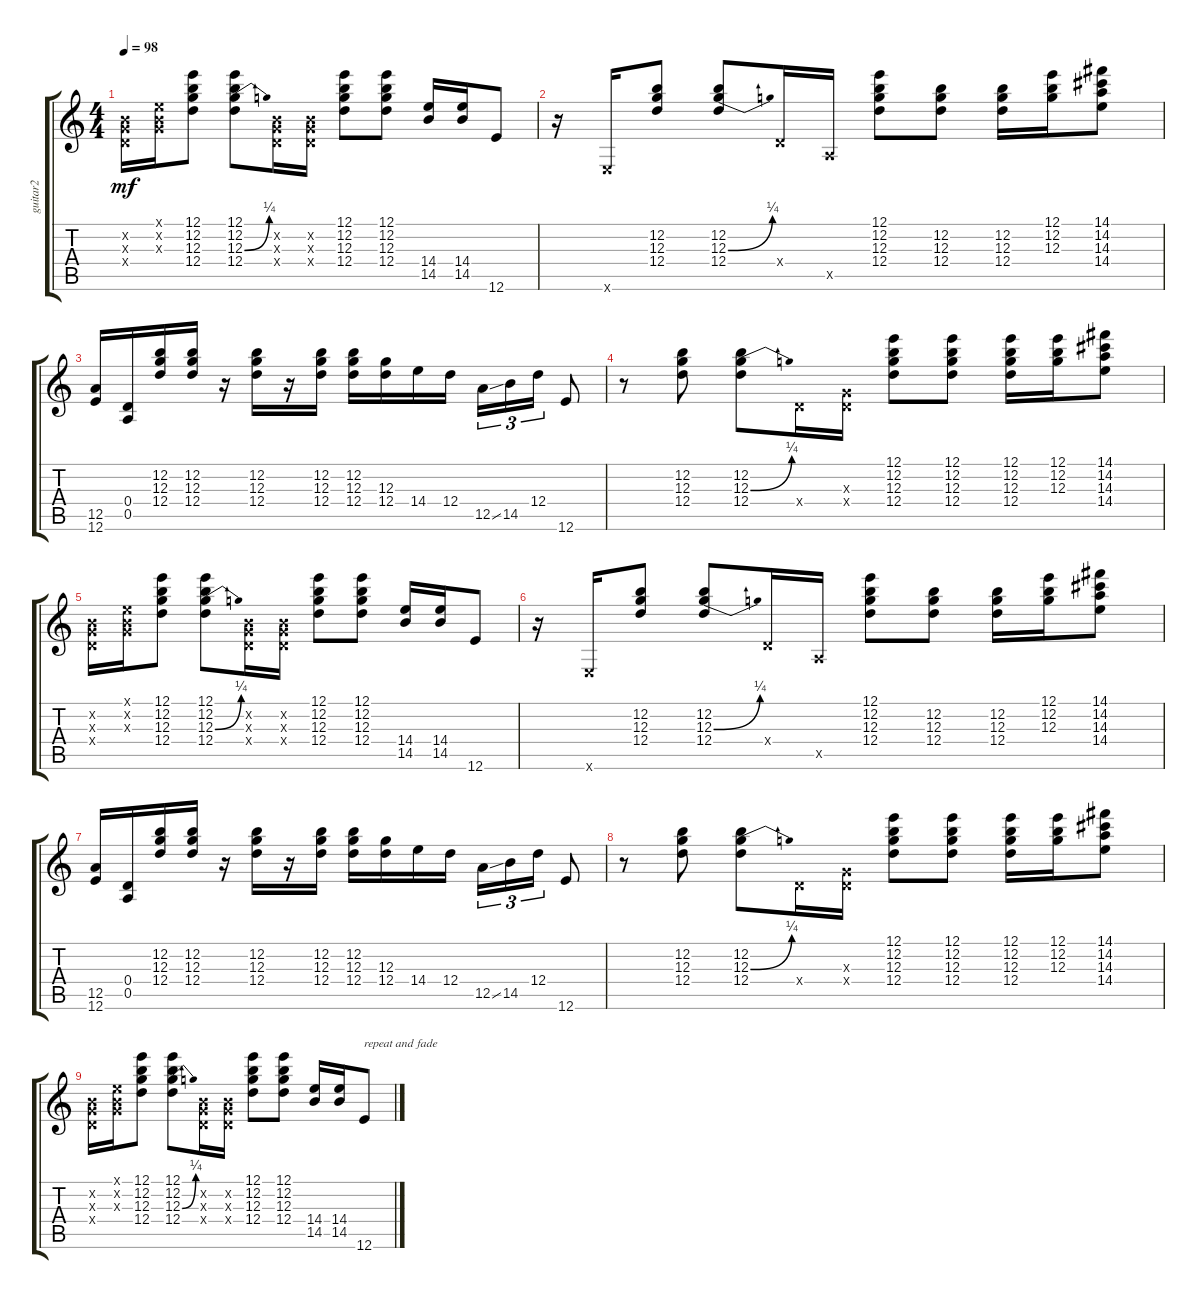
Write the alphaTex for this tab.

\track ("guitar2" "guitar2") {instrument electricguitarclean}
\staff {score tabs}
\tuning (E4 B3 G3 D3 A2 E2) {hide}
\ts (4 4)
\tempo 98
\clef g2
\ks c
(0.2{x} 0.3{x} 0.4{x}).16{dy mf} (0.1{x} 0.2{x} 0.3{x}).16 (12.1 12.2 12.3 12.4).8 (12.1 12.2 12.3{be (bend 0 0 60 1)} 12.4).8 (0.2{x} 0.3{x} 0.4{x}).16 (0.2{x} 0.3{x} 0.4{x}).16 (12.1 12.2 12.3 12.4).8 (12.1 12.2 12.3 12.4).8 (14.4 14.5).16 (14.4 14.5).16 12.6.8 |
r.16 0.6{x}.16 (12.2 12.3 12.4).8 (12.2 12.3{be (bend 0 0 60 1)} 12.4).8 0.4{x}.16 0.5{x}.16 (12.1 12.2 12.3 12.4).8 (12.2 12.3 12.4).8 (12.2 12.3 12.4).16 (12.1 12.2 12.3).16 (14.1 14.2 14.3 14.4).8 |
(12.5 12.6).16 (0.4 0.5).16 (12.2 12.3 12.4).16 (12.2 12.3 12.4).16 r.16 (12.2 12.3 12.4).16 r.16 (12.2 12.3 12.4).16 (12.2 12.3 12.4).16 (12.3 12.4).16 14.4.16 12.4.16 12.5{ss}.16{tu (3 2)} 14.5.16{tu (3 2)} 12.4.16{tu (3 2)} 12.6.8 |
r.8 (12.2 12.3 12.4).8 (12.2 12.3{be (bend 0 0 60 1)} 12.4).8 0.4{x}.16 (0.3{x} 0.4{x}).16 (12.1 12.2 12.3 12.4).8 (12.1 12.2 12.3 12.4).8 (12.1 12.2 12.3 12.4).16 (12.1 12.2 12.3).16 (14.1 14.2 14.3 14.4).8 |
(0.2{x} 0.3{x} 0.4{x}).16 (0.1{x} 0.2{x} 0.3{x}).16 (12.1 12.2 12.3 12.4).8 (12.1 12.2 12.3{be (bend 0 0 60 1)} 12.4).8 (0.2{x} 0.3{x} 0.4{x}).16 (0.2{x} 0.3{x} 0.4{x}).16 (12.1 12.2 12.3 12.4).8 (12.1 12.2 12.3 12.4).8 (14.4 14.5).16 (14.4 14.5).16 12.6.8 |
r.16 0.6{x}.16 (12.2 12.3 12.4).8 (12.2 12.3{be (bend 0 0 60 1)} 12.4).8 0.4{x}.16 0.5{x}.16 (12.1 12.2 12.3 12.4).8 (12.2 12.3 12.4).8 (12.2 12.3 12.4).16 (12.1 12.2 12.3).16 (14.1 14.2 14.3 14.4).8 |
(12.5 12.6).16 (0.4 0.5).16 (12.2 12.3 12.4).16 (12.2 12.3 12.4).16 r.16 (12.2 12.3 12.4).16 r.16 (12.2 12.3 12.4).16 (12.2 12.3 12.4).16 (12.3 12.4).16 14.4.16 12.4.16 12.5{ss}.16{tu (3 2)} 14.5.16{tu (3 2)} 12.4.16{tu (3 2)} 12.6.8 |
r.8 (12.2 12.3 12.4).8 (12.2 12.3{be (bend 0 0 60 1)} 12.4).8 0.4{x}.16 (0.3{x} 0.4{x}).16 (12.1 12.2 12.3 12.4).8 (12.1 12.2 12.3 12.4).8 (12.1 12.2 12.3 12.4).16 (12.1 12.2 12.3).16 (14.1 14.2 14.3 14.4).8 |
(0.2{x} 0.3{x} 0.4{x}).16 (0.1{x} 0.2{x} 0.3{x}).16 (12.1 12.2 12.3 12.4).8 (12.1 12.2 12.3{be (bend 0 0 60 1)} 12.4).8 (0.2{x} 0.3{x} 0.4{x}).16 (0.2{x} 0.3{x} 0.4{x}).16 (12.1 12.2 12.3 12.4).8 (12.1 12.2 12.3 12.4).8 (14.4 14.5).16 (14.4 14.5).16 12.6.8{txt "repeat and fade"}
